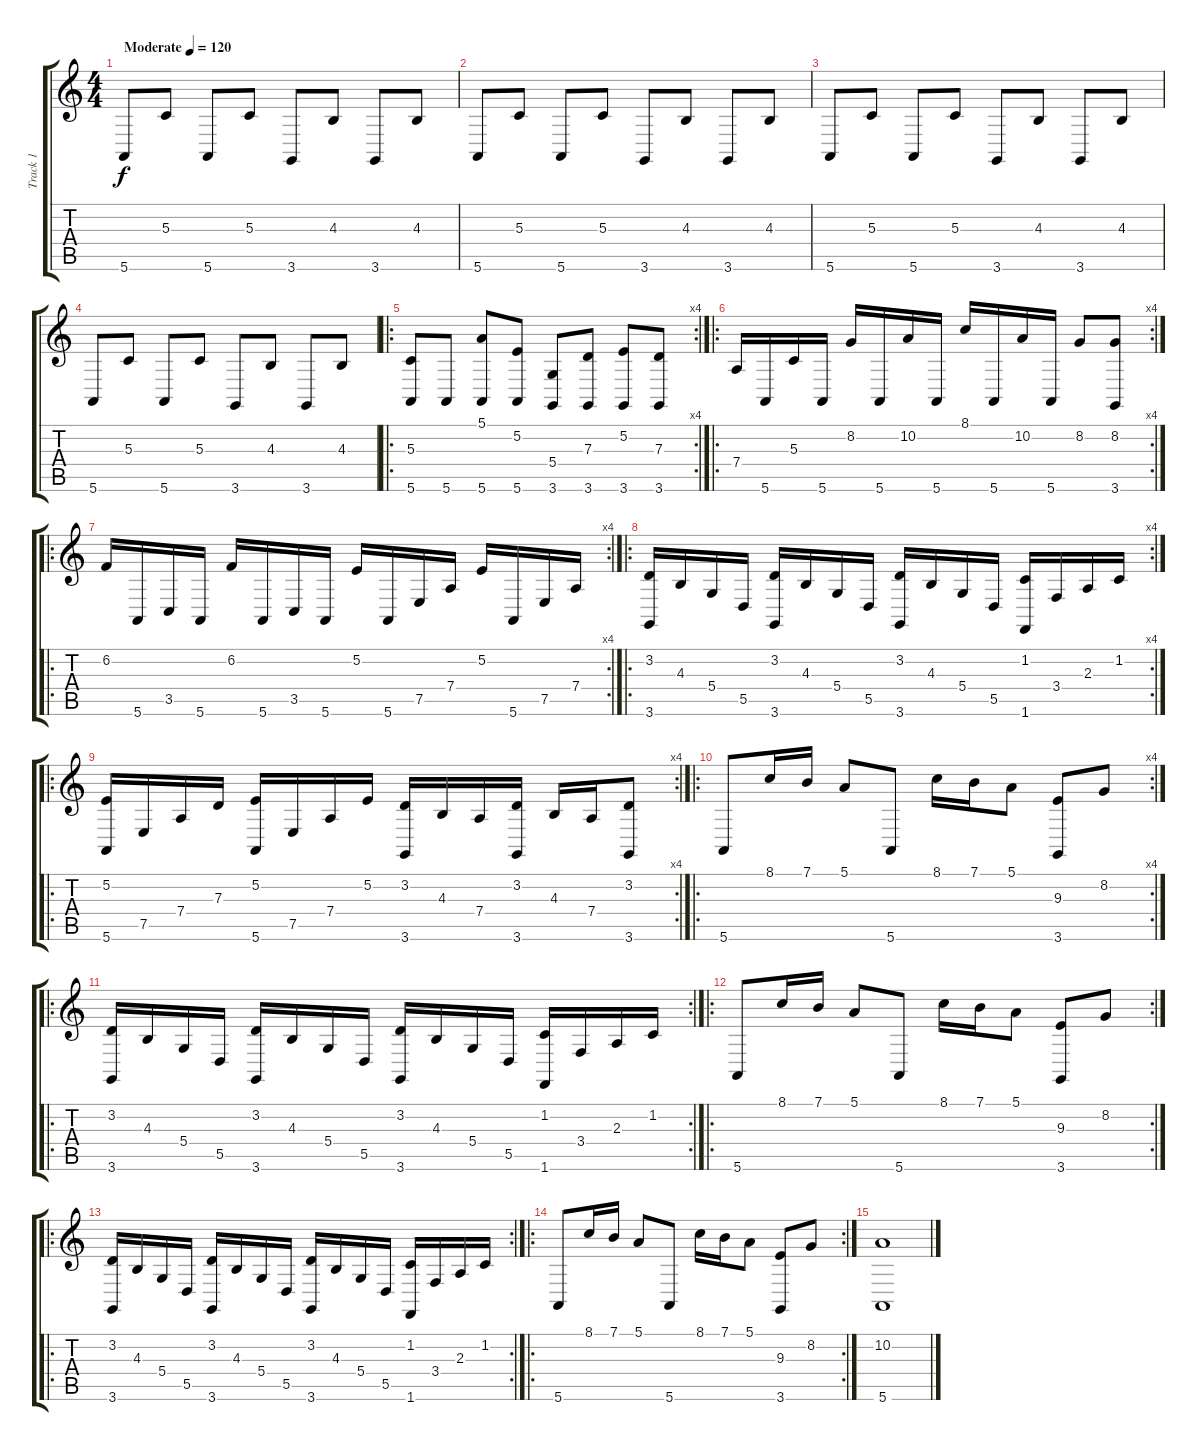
\track ("Track 1" "Track 1") {instrument musicbox}
\staff {score tabs}
\tuning (E4 B3 G3 D3 A2 E2) {hide}
\ts (4 4)
\tempo (120 "Moderate")
\clef g2
\ks c
5.6.8{dy f volume 16 instrument musicbox} 5.3.8 5.6.8 5.3.8 3.6.8 4.3.8 3.6.8 4.3.8 |
5.6.8 5.3.8 5.6.8 5.3.8 3.6.8 4.3.8 3.6.8 4.3.8 |
5.6.8 5.3.8 5.6.8 5.3.8 3.6.8 4.3.8 3.6.8 4.3.8 |
5.6.8 5.3.8 5.6.8 5.3.8 3.6.8 4.3.8 3.6.8 4.3.8 |
\ro
\rc 4
(5.3 5.6).8 5.6.8 (5.1 5.6).8 (5.2 5.6).8 (5.4 3.6).8 (7.3 3.6).8 (5.2 3.6).8 (7.3 3.6).8 |
\ro
\rc 4
7.4.16 5.6.16 5.3.16 5.6.16 8.2.16 5.6.16 10.2.16 5.6.16 8.1.16 5.6.16 10.2.16 5.6.16 8.2.8 (8.2 3.6).8 |
\ro
\rc 4
6.2.16 5.6.16 3.5.16 5.6.16 6.2.16 5.6.16 3.5.16 5.6.16 5.2.16 5.6.16 7.5.16 7.4.16 5.2.16 5.6.16 7.5.16 7.4.16 |
\ro
\rc 4
(3.2 3.6).16 4.3.16 5.4.16 5.5.16 (3.2 3.6).16 4.3.16 5.4.16 5.5.16 (3.2 3.6).16 4.3.16 5.4.16 5.5.16 (1.2 1.6).16 3.4.16 2.3.16 1.2.16 |
\ro
\rc 4
(5.2 5.6).16 7.5.16 7.4.16 7.3.16 (5.2 5.6).16 7.5.16 7.4.16 5.2.16 (3.2 3.6).16 4.3.16 7.4.16 (3.2 3.6).16 4.3.16 7.4.16 (3.2 3.6).8 |
\ro
\rc 4
5.6.8 8.1.16 7.1.16 5.1.8 5.6.8 8.1.16 7.1.16 5.1.8 (9.3 3.6).8 8.2.8 |
\ro
\rc 2
(3.2 3.6).16 4.3.16 5.4.16 5.5.16 (3.2 3.6).16 4.3.16 5.4.16 5.5.16 (3.2 3.6).16 4.3.16 5.4.16 5.5.16 (1.2 1.6).16 3.4.16 2.3.16 1.2.16 |
\ro
\rc 2
5.6.8 8.1.16 7.1.16 5.1.8 5.6.8 8.1.16 7.1.16 5.1.8 (9.3 3.6).8 8.2.8 |
\ro
\rc 2
(3.2 3.6).16 4.3.16 5.4.16 5.5.16 (3.2 3.6).16 4.3.16 5.4.16 5.5.16 (3.2 3.6).16 4.3.16 5.4.16 5.5.16 (1.2 1.6).16 3.4.16 2.3.16 1.2.16 |
\ro
\rc 2
5.6.8 8.1.16 7.1.16 5.1.8 5.6.8 8.1.16 7.1.16 5.1.8 (9.3 3.6).8 8.2.8 |
(10.2 5.6).1
